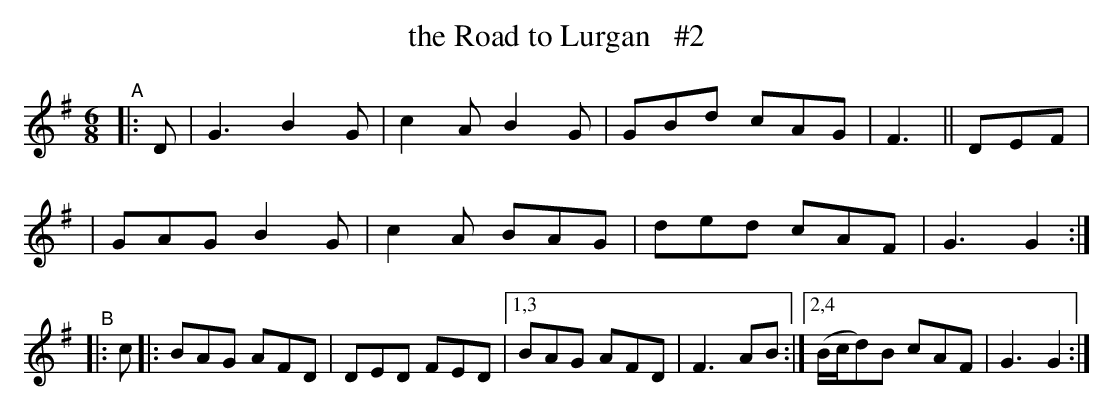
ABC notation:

X:1
T: the Road to Lurgan   #2
M: 6/8
L: 1/8
K: G
"^A"|:  D \
| G3  B2G | c2A B2G | GBd cAG | F3 || DEF |
| GAG B2G | c2A BAG | ded cAF | G3 G2 :|
"^B"|: c |: BAG AFD | DED FED |[1,3 BAG AFD | F3 AB :|[2,4 (B/c/d)B cAF | G3 G2 :|
